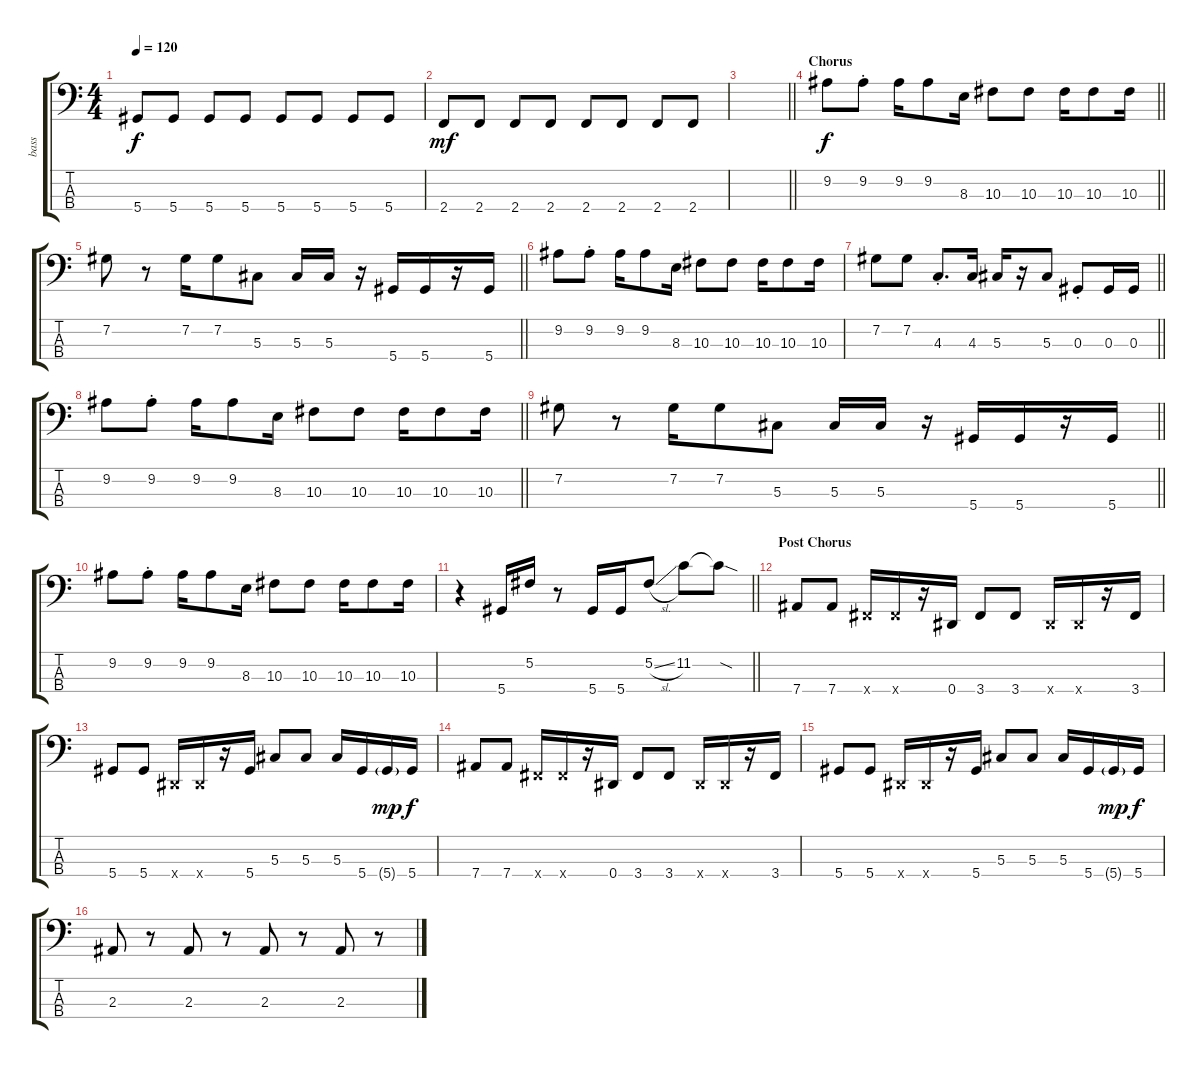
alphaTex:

\track ("bass" "bass") {instrument electricbasspick}
\staff {score tabs}
\tuning (Gb2 Db2 Ab1 Eb1) {hide}
\ts (4 4)
\tempo 120
\clef f4
\ks c
5.4.8{dy f} 5.4.8 5.4.8 5.4.8 5.4.8 5.4.8 5.4.8 5.4.8 |
2.4.8{dy mf} 2.4.8 2.4.8 2.4.8 2.4.8 2.4.8 2.4.8 2.4.8 |
\barLineRight lightlight
|
\section ("" "Chorus")
\barLineRight lightlight
9.2.8{dy f} 9.2{st}.8 9.2.16 9.2.8 8.3.16 10.3.8 10.3.8 10.3.16 10.3.8 10.3.16 |
\barLineRight lightlight
7.2.8 r.8 7.2.16 7.2.8 5.3.8 5.3.16 5.3.16 r.16 5.4.16 5.4.16 r.16 5.4.16 |
9.2.8 9.2{st}.8 9.2.16 9.2.8 8.3.16 10.3.8 10.3.8 10.3.16 10.3.8 10.3.16 |
\barLineRight lightlight
7.2.8 7.2.8 4.3{st}.8{d} 4.3.16 5.3.16 r.16 5.3.8 0.3{st}.8 0.3.16 0.3.16 |
\barLineRight lightlight
9.2.8 9.2{st}.8 9.2.16 9.2.8 8.3.16 10.3.8 10.3.8 10.3.16 10.3.8 10.3.16 |
\barLineRight lightlight
7.2.8 r.8 7.2.16 7.2.8 5.3.8 5.3.16 5.3.16 r.16 5.4.16 5.4.16 r.16 5.4.16 |
9.2.8 9.2{st}.8 9.2.16 9.2.8 8.3.16 10.3.8 10.3.8 10.3.16 10.3.8 10.3.16 |
\barLineRight lightlight
r.4 5.4.16 5.2.16 r.8 5.4.16 5.4.16 5.2{sl}.8 11.2.8 11.2{sod t}.8 |
\section ("" "Post Chorus")
7.4.8 7.4.8 3.4{x}.16 3.4{x}.16 r.16 0.4.16 3.4.8 3.4.8 0.4{x}.16 0.4{x}.16 r.16 3.4.16 |
5.4.8 5.4.8 0.4{x}.16 0.4{x}.16 r.16 5.4.16 5.3.8 5.3.8 5.3.16 5.4.16 5.4{g}.16{dy mp} 5.4.16{dy f} |
7.4.8 7.4.8 3.4{x}.16 3.4{x}.16 r.16 0.4.16 3.4.8 3.4.8 0.4{x}.16 0.4{x}.16 r.16 3.4.16 |
5.4.8 5.4.8 0.4{x}.16 0.4{x}.16 r.16 5.4.16 5.3.8 5.3.8 5.3.16 5.4.16 5.4{g}.16{dy mp} 5.4.16{dy f} |
2.3.8 r.8 2.3.8 r.8 2.3.8 r.8 2.3.8 r.8
